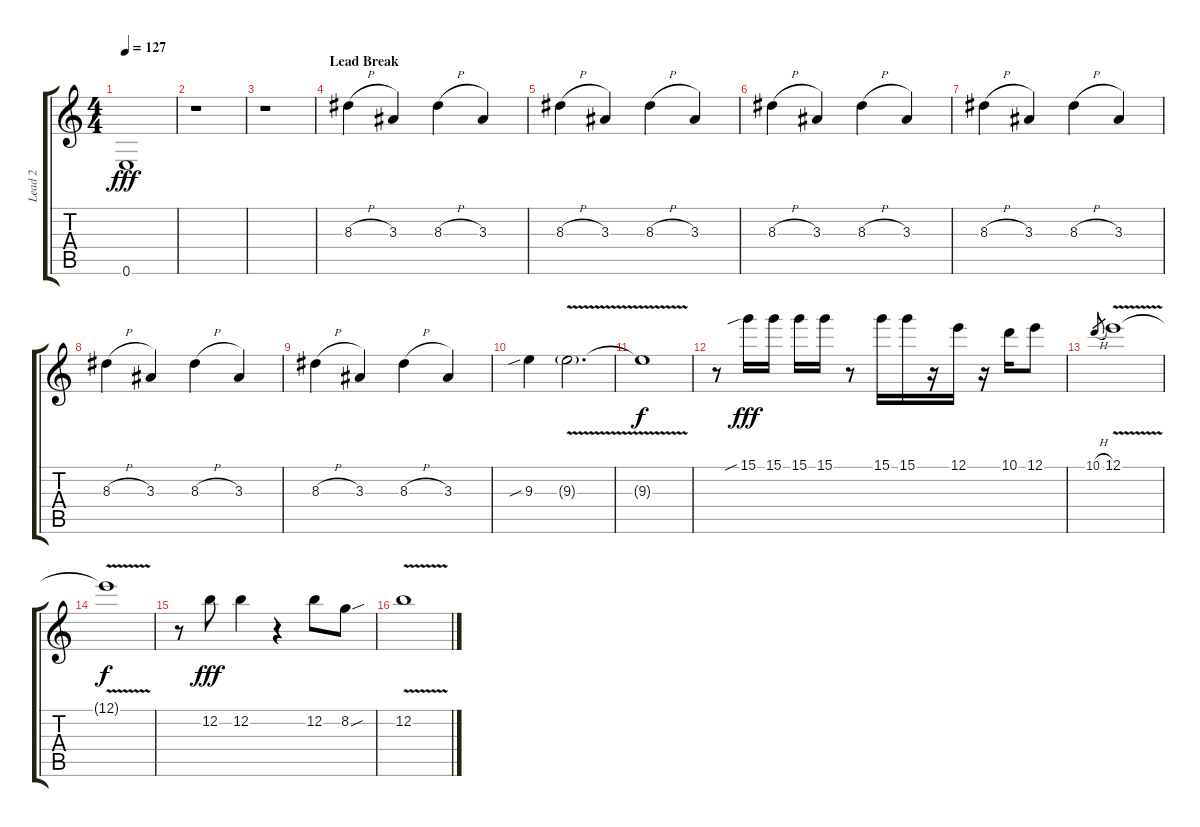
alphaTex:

\track ("Lead 2" "Lead 2") {instrument overdrivenguitar}
\staff {score tabs}
\tuning (E4 B3 G3 D3 A2 E2) {hide}
\ts (4 4)
\tempo 127
\clef g2
\ks c
0.6.1{dy fff} |
r.1 |
r.1 |
\section ("" "Lead Break")
8.3{h}.4{volume 16 instrument distortionguitar} 3.3.4 8.3{h}.4 3.3.4 |
8.3{h}.4 3.3.4 8.3{h}.4 3.3.4 |
8.3{h}.4 3.3.4 8.3{h}.4 3.3.4 |
8.3{h}.4 3.3.4 8.3{h}.4 3.3.4 |
8.3{h}.4 3.3.4 8.3{h}.4 3.3.4 |
8.3{h}.4 3.3.4 8.3{h}.4 3.3.4 |
9.3{sib}.4{volume 14 instrument overdrivenguitar} 9.3{v g}.2{d} |
9.3{t}.1{dy f} |
r.8 15.1{sib}.16{dy fff volume 11} 15.1.16 15.1.16 15.1.16 r.8 15.1.16 15.1.16 r.16 12.1.16 r.16 10.1.16 12.1.8 |
10.1{h}.8{gr} 12.1{v}.1 |
12.1{t}.1{dy f} |
r.8 12.2.8{dy fff} 12.2.4 r.4 12.2.8 8.2{sou}.8 |
12.2{v}.1
